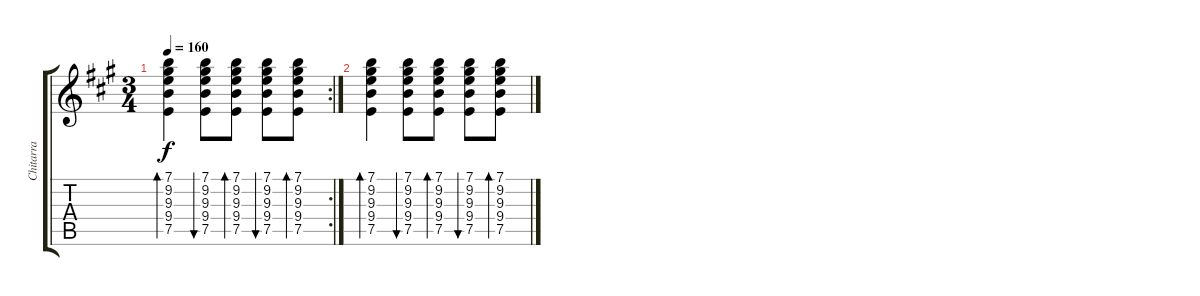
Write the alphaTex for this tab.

\track ("Chitarra" "Chitarra") {instrument acousticguitarsteel}
\staff {score tabs}
\tuning (E4 B3 G3 D3 A2 E2) {hide}
\rc 2
\ts (3 4)
\tempo 160
\clef g2
\ks a
(7.1 9.2 9.3 9.4 7.5).4{bd 120 dy f} (7.1 9.2 9.3 9.4 7.5).8{bu 30} (7.1 9.2 9.3 9.4 7.5).8{bd 30} (7.1 9.2 9.3 9.4 7.5).8{bu 30} (7.1 9.2 9.3 9.4 7.5).8{bd 30} |
(7.1 9.2 9.3 9.4 7.5).4{bd 120} (7.1 9.2 9.3 9.4 7.5).8{bu 30} (7.1 9.2 9.3 9.4 7.5).8{bd 30} (7.1 9.2 9.3 9.4 7.5).8{bu 30} (7.1 9.2 9.3 9.4 7.5).8{bd 30}
